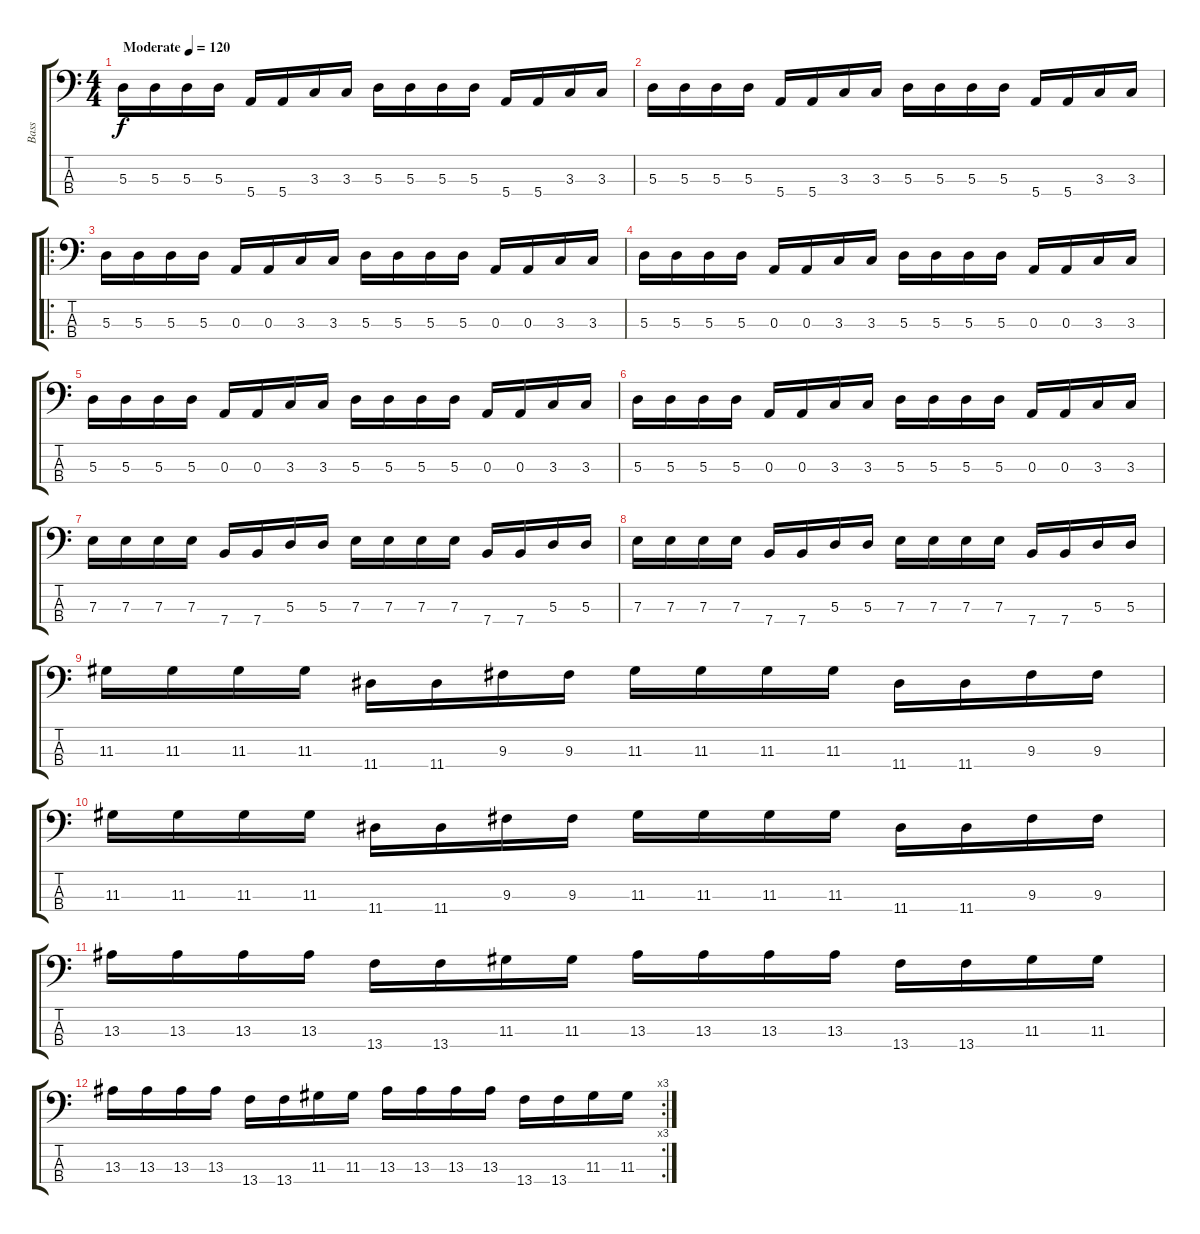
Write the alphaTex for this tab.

\track ("Bass" "Bass") {instrument synthbass1}
\staff {score tabs}
\tuning (G2 D2 A1 E1) {hide}
\ts (4 4)
\tempo (120 "Moderate")
\clef f4
\ks c
5.3.16{dy f instrument synthbass1} 5.3.16 5.3.16 5.3.16 5.4.16 5.4.16 3.3.16 3.3.16 5.3.16 5.3.16 5.3.16 5.3.16 5.4.16 5.4.16 3.3.16 3.3.16 |
5.3.16 5.3.16 5.3.16 5.3.16 5.4.16 5.4.16 3.3.16 3.3.16 5.3.16 5.3.16 5.3.16 5.3.16 5.4.16 5.4.16 3.3.16 3.3.16 |
\ro
5.3.16 5.3.16 5.3.16 5.3.16 0.3.16 0.3.16 3.3.16 3.3.16 5.3.16 5.3.16 5.3.16 5.3.16 0.3.16 0.3.16 3.3.16 3.3.16 |
5.3.16 5.3.16 5.3.16 5.3.16 0.3.16 0.3.16 3.3.16 3.3.16 5.3.16 5.3.16 5.3.16 5.3.16 0.3.16 0.3.16 3.3.16 3.3.16 |
5.3.16 5.3.16 5.3.16 5.3.16 0.3.16 0.3.16 3.3.16 3.3.16 5.3.16 5.3.16 5.3.16 5.3.16 0.3.16 0.3.16 3.3.16 3.3.16 |
5.3.16 5.3.16 5.3.16 5.3.16 0.3.16 0.3.16 3.3.16 3.3.16 5.3.16 5.3.16 5.3.16 5.3.16 0.3.16 0.3.16 3.3.16 3.3.16 |
7.3.16 7.3.16 7.3.16 7.3.16 7.4.16 7.4.16 5.3.16 5.3.16 7.3.16 7.3.16 7.3.16 7.3.16 7.4.16 7.4.16 5.3.16 5.3.16 |
7.3.16 7.3.16 7.3.16 7.3.16 7.4.16 7.4.16 5.3.16 5.3.16 7.3.16 7.3.16 7.3.16 7.3.16 7.4.16 7.4.16 5.3.16 5.3.16 |
11.3.16 11.3.16 11.3.16 11.3.16 11.4.16 11.4.16 9.3.16 9.3.16 11.3.16 11.3.16 11.3.16 11.3.16 11.4.16 11.4.16 9.3.16 9.3.16 |
11.3.16 11.3.16 11.3.16 11.3.16 11.4.16 11.4.16 9.3.16 9.3.16 11.3.16 11.3.16 11.3.16 11.3.16 11.4.16 11.4.16 9.3.16 9.3.16 |
13.3.16 13.3.16 13.3.16 13.3.16 13.4.16 13.4.16 11.3.16 11.3.16 13.3.16 13.3.16 13.3.16 13.3.16 13.4.16 13.4.16 11.3.16 11.3.16 |
\rc 3
13.3.16 13.3.16 13.3.16 13.3.16 13.4.16 13.4.16 11.3.16 11.3.16 13.3.16 13.3.16 13.3.16 13.3.16 13.4.16 13.4.16 11.3.16 11.3.16
